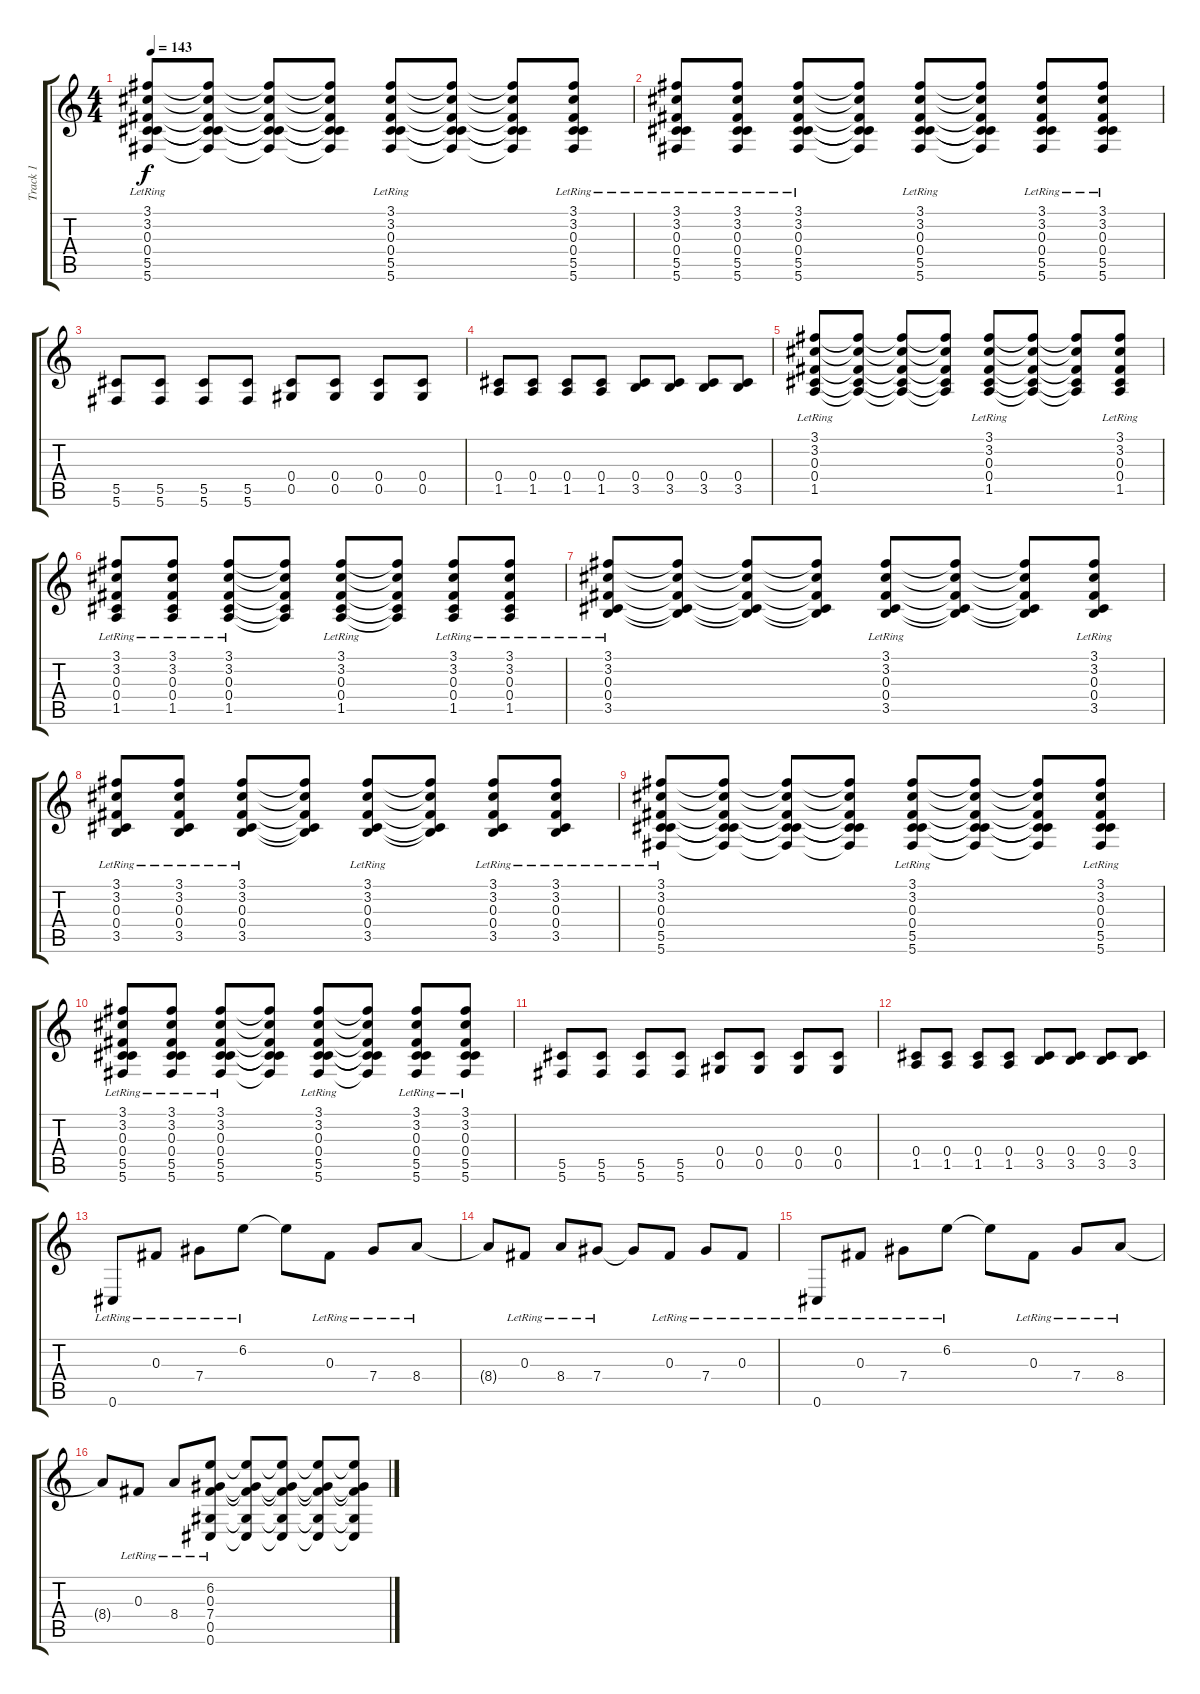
\track ("Track 1" "Track 1") {instrument acousticguitarsteel}
\staff {score tabs}
\tuning (Eb4 Bb3 Gb3 Db3 Ab2 Db2) {hide}
\ts (4 4)
\tempo 143
\clef g2
\ks c
(3.1{lr} 3.2{lr} 0.3{lr} 0.4{lr} 5.5{lr} 5.6{lr}).8{dy f} (3.1{t} 3.2{t} 0.3{t} 0.4{t} 5.5{t} 5.6{t}).8 (3.1{t} 3.2{t} 0.3{t} 0.4{t} 5.5{t} 5.6{t}).8 (3.1{t} 3.2{t} 0.3{t} 0.4{t} 5.5{t} 5.6{t}).8 (3.1{lr} 3.2{lr} 0.3{lr} 0.4{lr} 5.5{lr} 5.6{lr}).8 (3.1{t} 3.2{t} 0.3{t} 0.4{t} 5.5{t} 5.6{t}).8 (3.1{t} 3.2{t} 0.3{t} 0.4{t} 5.5{t} 5.6{t}).8 (3.1{lr} 3.2{lr} 0.3{lr} 0.4{lr} 5.5{lr} 5.6{lr}).8 |
(3.1{lr} 3.2{lr} 0.3{lr} 0.4{lr} 5.5{lr} 5.6{lr}).8 (3.1{lr} 3.2{lr} 0.3{lr} 0.4{lr} 5.5{lr} 5.6{lr}).8 (3.1{lr} 3.2{lr} 0.3{lr} 0.4{lr} 5.5{lr} 5.6{lr}).8 (3.1{t} 3.2{t} 0.3{t} 0.4{t} 5.5{t} 5.6{t}).8 (3.1{lr} 3.2{lr} 0.3{lr} 0.4{lr} 5.5{lr} 5.6{lr}).8 (3.1{t} 3.2{t} 0.3{t} 0.4{t} 5.5{t} 5.6{t}).8 (3.1{lr} 3.2{lr} 0.3{lr} 0.4{lr} 5.5{lr} 5.6{lr}).8 (3.1{lr} 3.2{lr} 0.3{lr} 0.4{lr} 5.5{lr} 5.6{lr}).8 |
(5.5 5.6).8 (5.5 5.6).8 (5.5 5.6).8 (5.5 5.6).8 (0.4 0.5).8 (0.4 0.5).8 (0.4 0.5).8 (0.4 0.5).8 |
(0.4 1.5).8 (0.4 1.5).8 (0.4 1.5).8 (0.4 1.5).8 (0.4 3.5).8 (0.4 3.5).8 (0.4 3.5).8 (0.4 3.5).8 |
(3.1{lr} 3.2{lr} 0.3{lr} 0.4{lr} 1.5{lr}).8 (3.1{t} 3.2{t} 0.3{t} 0.4{t} 1.5{t}).8 (3.1{t} 3.2{t} 0.3{t} 0.4{t} 1.5{t}).8 (3.1{t} 3.2{t} 0.3{t} 0.4{t} 1.5{t}).8 (3.1{lr} 3.2{lr} 0.3{lr} 0.4{lr} 1.5{lr}).8 (3.1{t} 3.2{t} 0.3{t} 0.4{t} 1.5{t}).8 (3.1{t} 3.2{t} 0.3{t} 0.4{t} 1.5{t}).8 (3.1{lr} 3.2{lr} 0.3{lr} 0.4{lr} 1.5{lr}).8 |
(3.1{lr} 3.2{lr} 0.3{lr} 0.4{lr} 1.5{lr}).8 (3.1{lr} 3.2{lr} 0.3{lr} 0.4{lr} 1.5{lr}).8 (3.1{lr} 3.2{lr} 0.3{lr} 0.4{lr} 1.5{lr}).8 (3.1{t} 3.2{t} 0.3{t} 0.4{t} 1.5{t}).8 (3.1{lr} 3.2{lr} 0.3{lr} 0.4{lr} 1.5{lr}).8 (3.1{t} 3.2{t} 0.3{t} 0.4{t} 1.5{t}).8 (3.1{lr} 3.2{lr} 0.3{lr} 0.4{lr} 1.5{lr}).8 (3.1{lr} 3.2{lr} 0.3{lr} 0.4{lr} 1.5{lr}).8 |
(3.1{lr} 3.2{lr} 0.3{lr} 0.4{lr} 3.5{lr}).8 (3.1{t} 3.2{t} 0.3{t} 0.4{t} 3.5{t}).8 (3.1{t} 3.2{t} 0.3{t} 0.4{t} 3.5{t}).8 (3.1{t} 3.2{t} 0.3{t} 0.4{t} 3.5{t}).8 (3.1{lr} 3.2{lr} 0.3{lr} 0.4{lr} 3.5{lr}).8 (3.1{t} 3.2{t} 0.3{t} 0.4{t} 3.5{t}).8 (3.1{t} 3.2{t} 0.3{t} 0.4{t} 3.5{t}).8 (3.1{lr} 3.2{lr} 0.3{lr} 0.4{lr} 3.5{lr}).8 |
(3.1{lr} 3.2{lr} 0.3{lr} 0.4{lr} 3.5{lr}).8 (3.1{lr} 3.2{lr} 0.3{lr} 0.4{lr} 3.5{lr}).8 (3.1{lr} 3.2{lr} 0.3{lr} 0.4{lr} 3.5{lr}).8 (3.1{t} 3.2{t} 0.3{t} 0.4{t} 3.5{t}).8 (3.1{lr} 3.2{lr} 0.3{lr} 0.4{lr} 3.5{lr}).8 (3.1{t} 3.2{t} 0.3{t} 0.4{t} 3.5{t}).8 (3.1{lr} 3.2{lr} 0.3{lr} 0.4{lr} 3.5{lr}).8 (3.1{lr} 3.2{lr} 0.3{lr} 0.4{lr} 3.5{lr}).8 |
(3.1{lr} 3.2{lr} 0.3{lr} 0.4{lr} 5.5{lr} 5.6{lr}).8 (3.1{t} 3.2{t} 0.3{t} 0.4{t} 5.5{t} 5.6{t}).8 (3.1{t} 3.2{t} 0.3{t} 0.4{t} 5.5{t} 5.6{t}).8 (3.1{t} 3.2{t} 0.3{t} 0.4{t} 5.5{t} 5.6{t}).8 (3.1{lr} 3.2{lr} 0.3{lr} 0.4{lr} 5.5{lr} 5.6{lr}).8 (3.1{t} 3.2{t} 0.3{t} 0.4{t} 5.5{t} 5.6{t}).8 (3.1{t} 3.2{t} 0.3{t} 0.4{t} 5.5{t} 5.6{t}).8 (3.1{lr} 3.2{lr} 0.3{lr} 0.4{lr} 5.5{lr} 5.6{lr}).8 |
(3.1{lr} 3.2{lr} 0.3{lr} 0.4{lr} 5.5{lr} 5.6{lr}).8 (3.1{lr} 3.2{lr} 0.3{lr} 0.4{lr} 5.5{lr} 5.6{lr}).8 (3.1{lr} 3.2{lr} 0.3{lr} 0.4{lr} 5.5{lr} 5.6{lr}).8 (3.1{t} 3.2{t} 0.3{t} 0.4{t} 5.5{t} 5.6{t}).8 (3.1{lr} 3.2{lr} 0.3{lr} 0.4{lr} 5.5{lr} 5.6{lr}).8 (3.1{t} 3.2{t} 0.3{t} 0.4{t} 5.5{t} 5.6{t}).8 (3.1{lr} 3.2{lr} 0.3{lr} 0.4{lr} 5.5{lr} 5.6{lr}).8 (3.1{lr} 3.2{lr} 0.3{lr} 0.4{lr} 5.5{lr} 5.6{lr}).8 |
(5.5 5.6).8 (5.5 5.6).8 (5.5 5.6).8 (5.5 5.6).8 (0.4 0.5).8 (0.4 0.5).8 (0.4 0.5).8 (0.4 0.5).8 |
(0.4 1.5).8 (0.4 1.5).8 (0.4 1.5).8 (0.4 1.5).8 (0.4 3.5).8 (0.4 3.5).8 (0.4 3.5).8 (0.4 3.5).8 |
0.6{lr}.8 0.3{lr}.8 7.4{lr}.8 6.2{lr}.8 6.2{t}.8 0.3{lr}.8 7.4{lr}.8 8.4{lr}.8 |
8.4{t}.8 0.3{lr}.8 8.4{lr}.8 7.4{lr}.8 7.4{t}.8 0.3{lr}.8 7.4{lr}.8 0.3{lr}.8 |
0.6{lr}.8 0.3{lr}.8 7.4{lr}.8 6.2{lr}.8 6.2{t}.8 0.3{lr}.8 7.4{lr}.8 8.4{lr}.8 |
8.4{t}.8 0.3{lr}.8 8.4{lr}.8 (6.2{lr} 0.3{lr} 7.4{lr} 0.5{lr} 0.6).8 (6.2{t} 0.3{t} 7.4{t} 0.5{t} 0.6{t}).8 (6.2{t} 0.3{t} 7.4{t} 0.5{t} 0.6{t}).8 (6.2{t} 0.3{t} 7.4{t} 0.5{t} 0.6{t}).8 (6.2{t} 0.3{t} 7.4{t} 0.5{t} 0.6{t}).8
